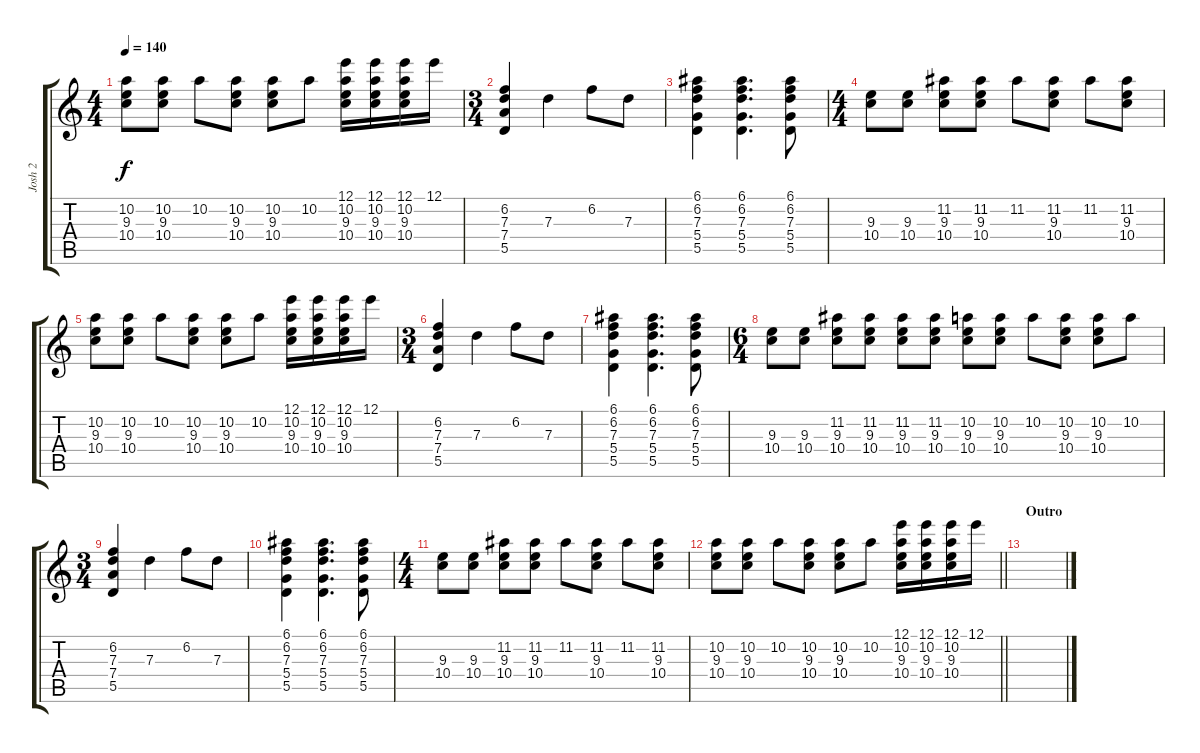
\track ("Josh 2" "Josh 2") {instrument electricguitarclean}
\staff {score tabs}
\tuning (E4 B3 G3 D3 A2 E2) {hide}
\ts (4 4)
\tempo 140
\clef g2
\ks c
(10.2 9.3 10.4).8{dy f} (10.2 9.3 10.4).8 10.2.8 (10.2 9.3 10.4).8 (10.2 9.3 10.4).8 10.2.8 (12.1 10.2 9.3 10.4).16 (12.1 10.2 9.3 10.4).16 (12.1 10.2 9.3 10.4).16 12.1.16 |
\ts (3 4)
(6.2 7.3 7.4 5.5).4{volume 16 balance 8} 7.3.4 6.2.8 7.3.8 |
(6.1 6.2 7.3 5.4 5.5).4 (6.1 6.2 7.3 5.4 5.5).4{d} (6.1 6.2 7.3 5.4 5.5).8 |
\ts (4 4)
(9.3 10.4).8 (9.3 10.4).8 (11.2 9.3 10.4).8 (11.2 9.3 10.4).8 11.2.8 (11.2 9.3 10.4).8 11.2.8 (11.2 9.3 10.4).8 |
(10.2 9.3 10.4).8 (10.2 9.3 10.4).8 10.2.8 (10.2 9.3 10.4).8 (10.2 9.3 10.4).8 10.2.8 (12.1 10.2 9.3 10.4).16 (12.1 10.2 9.3 10.4).16 (12.1 10.2 9.3 10.4).16 12.1.16 |
\ts (3 4)
(6.2 7.3 7.4 5.5).4{volume 16 balance 8} 7.3.4 6.2.8 7.3.8 |
(6.1 6.2 7.3 5.4 5.5).4 (6.1 6.2 7.3 5.4 5.5).4{d} (6.1 6.2 7.3 5.4 5.5).8 |
\ts (6 4)
(9.3 10.4).8 (9.3 10.4).8 (11.2 9.3 10.4).8 (11.2 9.3 10.4).8 (11.2 9.3 10.4).8 (11.2 9.3 10.4).8 (10.2 9.3 10.4).8 (10.2 9.3 10.4).8 10.2.8 (10.2 9.3 10.4).8 (10.2 9.3 10.4).8 10.2.8 |
\ts (3 4)
(6.2 7.3 7.4 5.5).4{volume 16 balance 8} 7.3.4 6.2.8 7.3.8 |
(6.1 6.2 7.3 5.4 5.5).4 (6.1 6.2 7.3 5.4 5.5).4{d} (6.1 6.2 7.3 5.4 5.5).8 |
\ts (4 4)
(9.3 10.4).8 (9.3 10.4).8 (11.2 9.3 10.4).8 (11.2 9.3 10.4).8 11.2.8 (11.2 9.3 10.4).8 11.2.8 (11.2 9.3 10.4).8 |
\barLineRight lightlight
(10.2 9.3 10.4).8 (10.2 9.3 10.4).8 10.2.8 (10.2 9.3 10.4).8 (10.2 9.3 10.4).8 10.2.8 (12.1 10.2 9.3 10.4).16 (12.1 10.2 9.3 10.4).16 (12.1 10.2 9.3 10.4).16 12.1.16 |
\section ("" "Outro")
